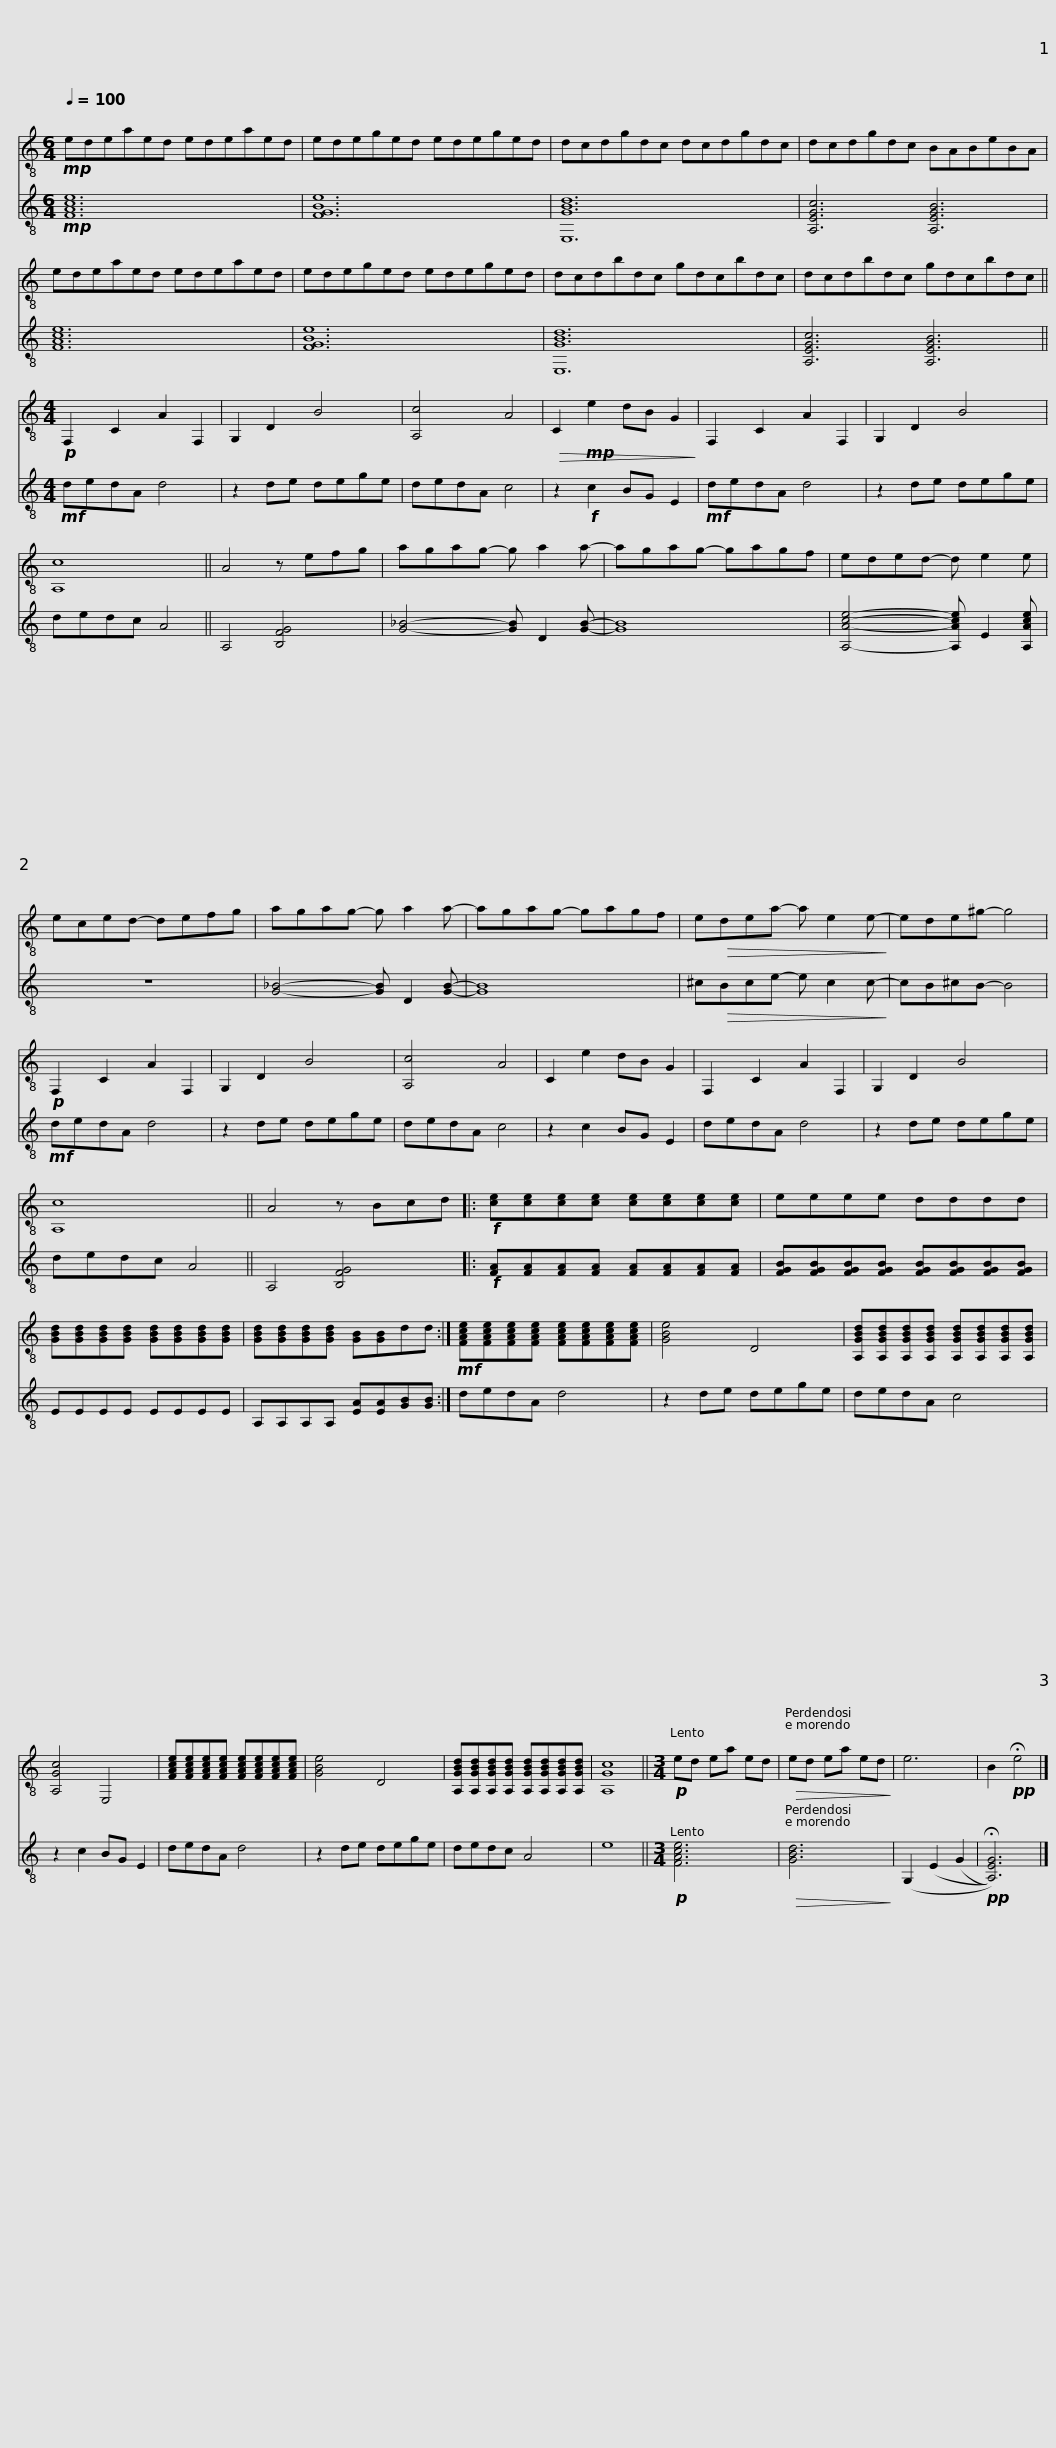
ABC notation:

X:1
%%score 1 2
L:1/8
Q:1/4=100
M:6/4
I:linebreak $
K:C
V:1 treble-8
V:2 treble-8
V:1
!mp! edeaed edeaed | edeged edeged | dcdgdc dcdgdc |$ dcdgdc BABeBA | edeaed edeaed | %5
 edeged edeged |$ dcdbdc gdcbdc | dcdbdc gdcbdc ||[M:4/4]!p! F,2 C2 A2 F,2 | G,2 D2 B4 |$ %10
 [A,c]4 A4 |!>(! C2!mp! e2 dB G2!>)! | F,2 C2 A2 F,2 | G,2 D2 B4 | [A,c]8 || %15
 A4 z efg |$[K:C] agag- g a2 a- | agag- gagf | eded- d e2 e | eced- defg |$ %20
 agag- g a2 a- | agag- gagf | e!>(!dea- a e2 e-!>)! | ede^g- g4 |!p! F,2 C2 A2 F,2 |$ %25
 G,2 D2 B4 | [A,c]4 A4 | C2 e2 dB G2 | F,2 C2 A2 F,2 | G,2 D2 B4 | %30
 [A,c]8 ||$ A4 z Bcd |:!f! [ce][ce][ce][ce] [ce][ce][ce][ce] | eeee dddd | [GBd][GBd][GBd][GBd] [GBd][GBd][GBd][GBd] |$ %35
 [GBd][GBd][GBd][GBd] [GB][GB]dd :|!mf! [FAce][FAce][FAce][FAce] [FAce][FAce][FAce][FAce] | [GBe]4 D4 | [A,GBd][A,GBd][A,GBd][A,GBd] [A,GBd][A,GBd][A,GBd][A,GBd] | [A,Gc]4 E,4 |$ %40
 [FAce][FAce][FAce][FAce] [FAce][FAce][FAce][FAce] | [GBe]4 D4 | [A,GBd][A,GBd][A,GBd][A,GBd] [A,GBd][A,GBd][A,GBd][A,GBd] | [A,Gc]8 ||[M:3/4]!p! ed ea ed | %45
!>(! ed ea ed!>)! |$ e6 | B2!pp! !fermata!e4 |] %48
V:2
!mp! [FAce]12 | [FGBe]12 | [E,GBd]12 |$ [A,EGc]6 [A,EGB]6 | [FAce]12 | %5
 [FGBe]12 |$ [E,GBd]12 | [A,EGc]6 [A,EGB]6 ||[M:4/4]!mf! dedA d4 | z2 de dege |$ %10
 dedA c4 | z2!f! c2 BG E2 |!mf! dedA d4 | z2 de dege | dedc A4 || %15
 A,4 [B,FG]4 |$[K:C] [G_B]4- [GB] D2 [GB]- | [GB]8 | [A,Ace]4- [A,Ace] E2 [A,Ace] | z8 |$ %20
 [G_B]4- [GB] D2 [GB]- | [GB]8 | ^c!>(!Bce- e c2 c-!>)! | cB^cB- B4 |!mf! dedA d4 |$ %25
 z2 de dege | dedA c4 | z2 c2 BG E2 | dedA d4 | z2 de dege | %30
 dedc A4 ||$ A,4 [B,FG]4 |:!f! [FA][FA][FA][FA] [FA][FA][FA][FA] | [FGB][FGB][FGB][FGB] [FGB][FGB][FGB][FGB] | EEEE EEEE |$ %35
 A,A,A,A, [EA][EA][GB][GB] :| dedA d4 | z2 de dege | dedA c4 | z2 c2 BG E2 |$ %40
 dedA d4 | z2 de dege | dedc A4 | e8 ||[M:3/4]!p! [FAce]6 | %45
!>(! [GBd]6!>)! |$ (G,2 (E2 (G2 |!pp! !fermata![A,EG]6))) |] %48
